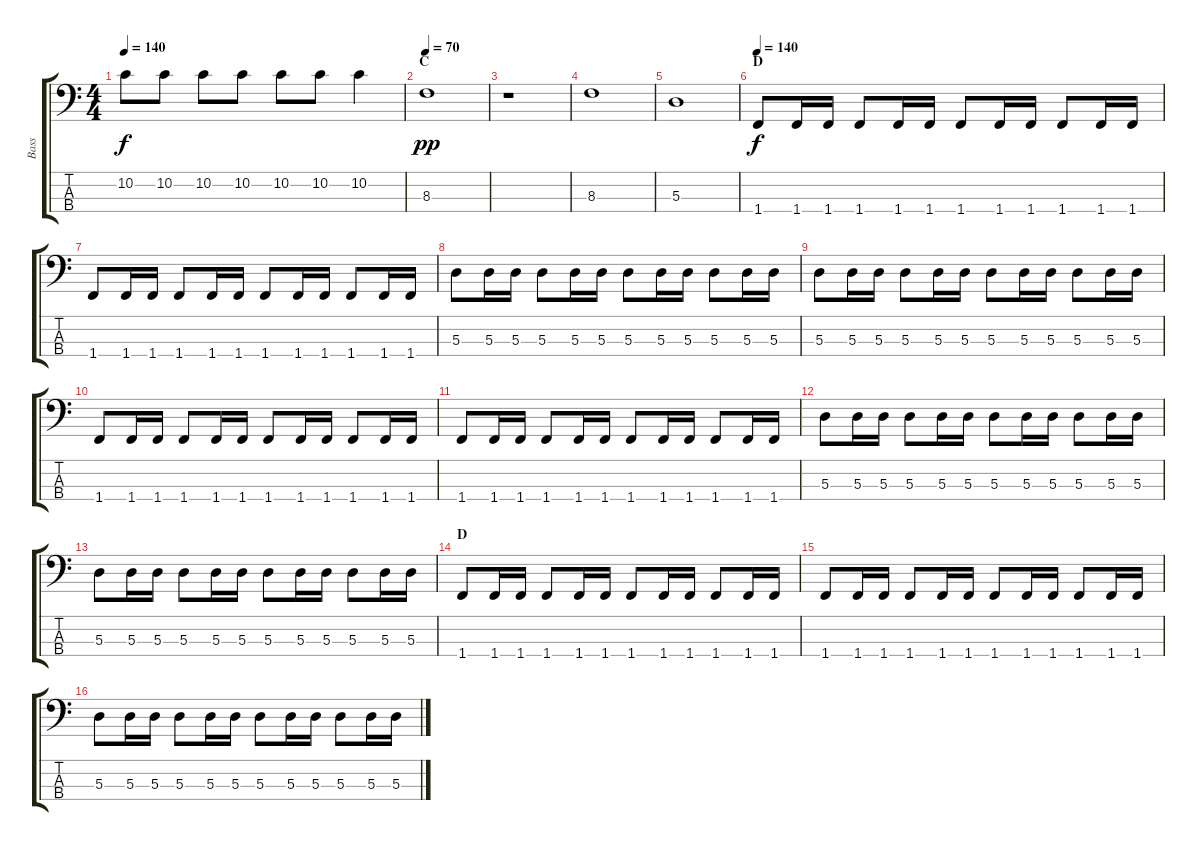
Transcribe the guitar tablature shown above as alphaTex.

\track ("Bass" "Bass") {instrument electricbassfinger}
\staff {score tabs}
\tuning (G2 D2 A1 E1) {hide}
\ts (4 4)
\tempo 140
\clef f4
\ks c
10.2.8{dy f} 10.2.8 10.2.8 10.2.8 10.2.8 10.2.8 10.2.4 |
\section ("" "C")
\tempo 70
8.3.1{dy pp} |
r.1 |
8.3.1 |
5.3.1 |
\section ("" "D")
\tempo 140
1.4.8{dy f} 1.4.16 1.4.16 1.4.8 1.4.16 1.4.16 1.4.8 1.4.16 1.4.16 1.4.8 1.4.16 1.4.16 |
1.4.8 1.4.16 1.4.16 1.4.8 1.4.16 1.4.16 1.4.8 1.4.16 1.4.16 1.4.8 1.4.16 1.4.16 |
5.3.8 5.3.16 5.3.16 5.3.8 5.3.16 5.3.16 5.3.8 5.3.16 5.3.16 5.3.8 5.3.16 5.3.16 |
5.3.8 5.3.16 5.3.16 5.3.8 5.3.16 5.3.16 5.3.8 5.3.16 5.3.16 5.3.8 5.3.16 5.3.16 |
1.4.8 1.4.16 1.4.16 1.4.8 1.4.16 1.4.16 1.4.8 1.4.16 1.4.16 1.4.8 1.4.16 1.4.16 |
1.4.8 1.4.16 1.4.16 1.4.8 1.4.16 1.4.16 1.4.8 1.4.16 1.4.16 1.4.8 1.4.16 1.4.16 |
5.3.8 5.3.16 5.3.16 5.3.8 5.3.16 5.3.16 5.3.8 5.3.16 5.3.16 5.3.8 5.3.16 5.3.16 |
5.3.8 5.3.16 5.3.16 5.3.8 5.3.16 5.3.16 5.3.8 5.3.16 5.3.16 5.3.8 5.3.16 5.3.16 |
\section ("" "D")
1.4.8 1.4.16 1.4.16 1.4.8 1.4.16 1.4.16 1.4.8 1.4.16 1.4.16 1.4.8 1.4.16 1.4.16 |
1.4.8 1.4.16 1.4.16 1.4.8 1.4.16 1.4.16 1.4.8 1.4.16 1.4.16 1.4.8 1.4.16 1.4.16 |
5.3.8 5.3.16 5.3.16 5.3.8 5.3.16 5.3.16 5.3.8 5.3.16 5.3.16 5.3.8 5.3.16 5.3.16
